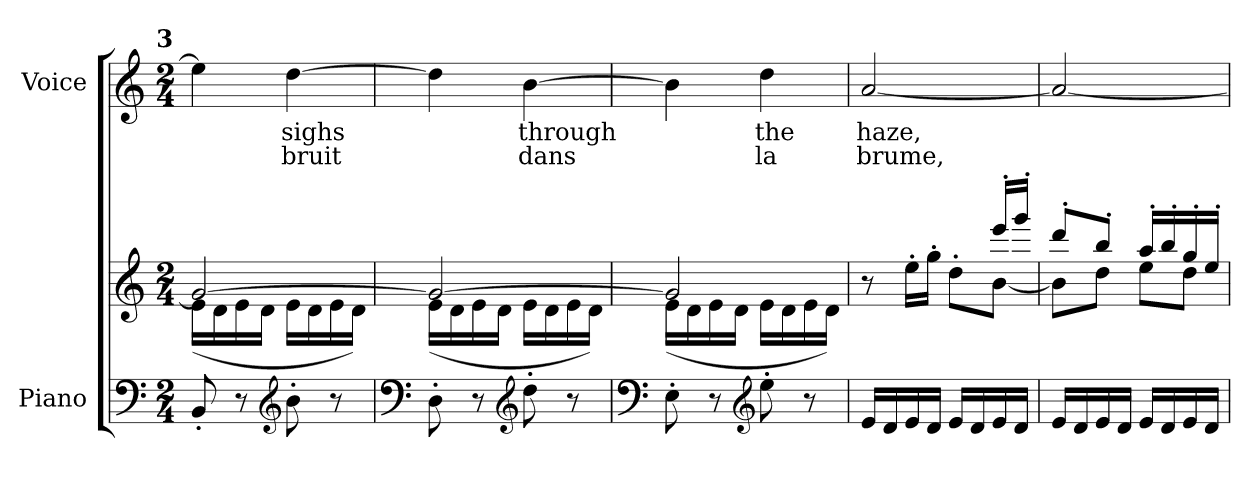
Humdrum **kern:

**kern	**kern	**dynam	**kern	**text	**text	**dynam
*part2	*part2	*part2	*part1	*part1	*part1	*part1
*staff3	*staff2	*staff2/3	*staff1	*staff1	*staff1	*staff1
*I"Piano	*	*	*I"Voice	*	*	*
*I'Pno	*	*	*	*	*	*
*clefF4	*clefG2	*	*clefG2	*	*	*
*k[]	*k[]	*	*k[]	*	*	*
*M2/4	*M2/4	*	*M2/4	*	*	*
!!LO:REH:place=s1:a:B:cj:enc=none:fs=20:t=3
=31	=31	=31	=31	=31	=31	=31
*	*^	*	*	*	*	*
8BB'/	2g/_	(16e\LL	.	4ee\]	.	.	.
.	.	16d\	.	.	.	.	.
8r	.	16e\	.	.	.	.	.
.	.	16d\JJ	.	.	.	.	.
*clefG2	*	*	*	*	*	*	*
!	!	!	!	!	!LO:LY:b	!LO:LY:b	!
8b'\	.	16e\LL	.	[4dd\	sighs	bruit	.
.	.	16d\	.	.	.	.	.
8r	.	16e\	.	.	.	.	.
.	.	16d\JJ)	.	.	.	.	.
!!LO:PB:g=z
=32	=32	=32	=32	=32	=32	=32	=32
*clefF4	*	*	*	*	*	*	*
8D'\	2g/_	(16e\LL	.	4dd\]	.	.	.
.	.	16d\	.	.	.	.	.
8r	.	16e\	.	.	.	.	.
.	.	16d\JJ	.	.	.	.	.
*clefG2	*	*	*	*	*	*	*
!	!	!	!	!	!LO:LY:b	!LO:LY:b	!
8dd'\	.	16e\LL	.	[4b\	through	dans	.
.	.	16d\	.	.	.	.	.
8r	.	16e\	.	.	.	.	.
.	.	16d\JJ)	.	.	.	.	.
=33	=33	=33	=33	=33	=33	=33	=33
*clefF4	*	*	*	*	*	*	*
8E'\	2g/]	(16e\LL	.	4b\]	.	.	.
.	.	16d\	.	.	.	.	.
8r	.	16e\	.	.	.	.	.
.	.	16d\JJ	.	.	.	.	.
*clefG2	*	*	*	*	*	*	*
!	!	!	!	!	!LO:LY:b	!LO:LY:b	!
8ee'\	.	16e\LL	.	4dd\	the	la	.
.	.	16d\	.	.	.	.	.
8r	.	16e\	.	.	.	.	.
.	.	16d\JJ)	.	.	.	.	.
=34	=34	=34	=34	=34	=34	=34	=34
!	!	!	!LO:DY:b	!	!LO:LY:b	!LO:LY:b	!
!	!	!	!LO:DY:n=1:b	!	!	!	!LO:DY:a
!	!	!	!	!	!	!	!LO:DY:n=1:a
16e/LL	4ryy	8r	mp other-dynamics	[2a/	haze,	brume,	p other-dynamics
16d/	.	.	.	.	.	.	.
16e/	.	16ee'>\LL	.	.	.	.	.
16d/JJ	.	16gg'>\JJ	.	.	.	.	.
16e/LL	8ryy	8dd'>\L	.	.	.	.	.
16d/	.	.	.	.	.	.	.
16e/	16eee'/LL	[8b\J	.	.	.	.	.
16d/JJ	16ggg'/JJ	.	.	.	.	.	.
=35	=35	=35	=35	=35	=35	=35	=35
16e/LL	8ddd'/L	8b\L]	.	2a/_	.	.	.
16d/	.	.	.	.	.	.	.
16e/	8bb'/J	8dd\J	.	.	.	.	.
16d/JJ	.	.	.	.	.	.	.
16e/LL	16aa'/LL	8ee\L	.	.	.	.	.
16d/	16bb'/	.	.	.	.	.	.
16e/	16gg'/	8dd\J	.	.	.	.	.
16d/JJ	16ee'/JJ	.	.	.	.	.	.
*	*v	*v	*	*	*	*	*
=	=	=	=	=	=	=
*-	*-	*-	*-	*-	*-	*-
